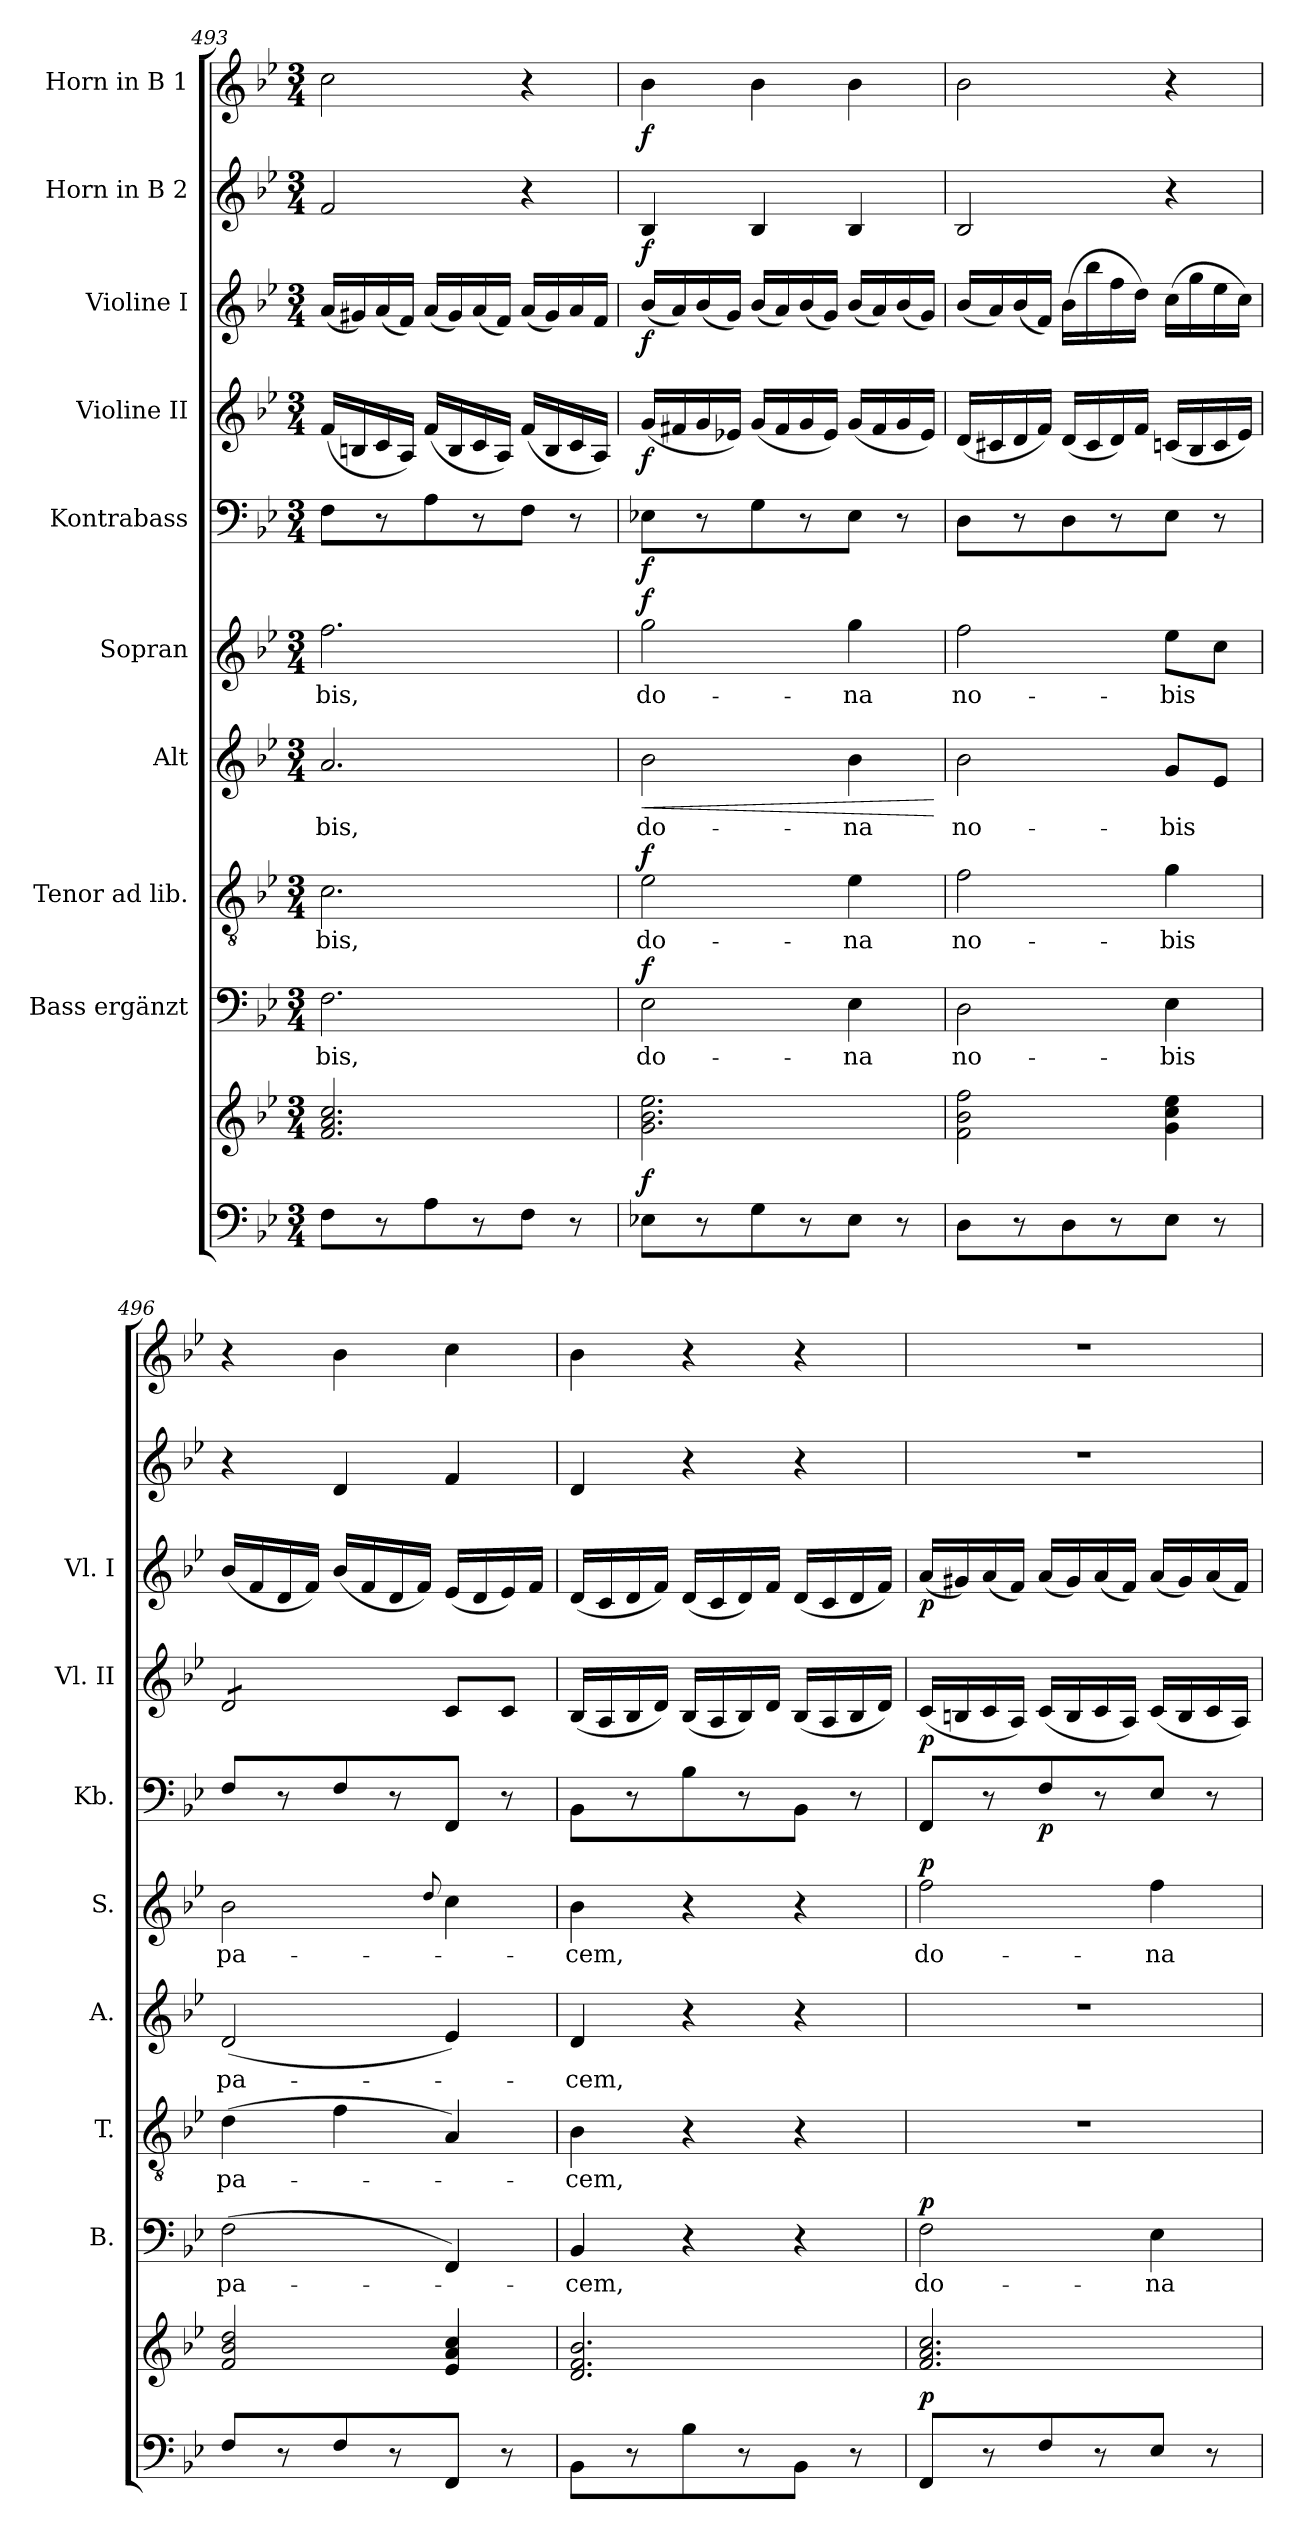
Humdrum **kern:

**kern	**kern	**dynam	**kern	**text	**dynam	**kern	**text	**dynam	**kern	**text	**dynam	**kern	**text	**dynam	**kern	**dynam	**kern	**dynam	**kern	**dynam	**kern	**dynam	**kern	**dynam
*part10	*part10	*part10	*part9	*part9	*part9	*part8	*part8	*part8	*part7	*part7	*part7	*part6	*part6	*part6	*part5	*part5	*part4	*part4	*part3	*part3	*part2	*part2	*part1	*part1
*staff11	*staff10	*staff10/11	*staff9	*staff9	*staff9	*staff8	*staff8	*staff8	*staff7	*staff7	*staff7	*staff6	*staff6	*staff6	*staff5	*staff5	*staff4	*staff4	*staff3	*staff3	*staff2	*staff2	*staff1	*staff1
*	*	*	*I"Bass ergänzt	*	*	*I"Tenor ad lib.	*	*	*I"Alt	*	*	*I"Sopran	*	*	*I"Kontrabass	*	*I"Violine II	*	*I"Violine I	*	*I"Horn in B 2	*	*I"Horn in B 1	*
*	*	*	*I'B.	*	*	*I'T.	*	*	*I'A.	*	*	*I'S.	*	*	*I'Kb.	*	*I'Vl. II	*	*I'Vl. I	*	*	*	*	*
*clefF4	*clefG2	*	*clefF4	*	*	*clefGv2	*	*	*clefG2	*	*	*clefG2	*	*	*clefF4	*	*clefG2	*	*clefG2	*	*clefG2	*	*clefG2	*
*	*	*	*	*	*	*	*	*	*	*	*	*	*	*	*ITrd7c12	*	*	*	*	*	*ITrd8c14	*	*ITrd8c14	*
*k[b-e-]	*k[b-e-]	*	*k[b-e-]	*	*	*k[b-e-]	*	*	*k[b-e-]	*	*	*k[b-e-]	*	*	*k[b-e-]	*	*k[b-e-]	*	*k[b-e-]	*	*k[b-e-]	*	*k[b-e-]	*
*B-:	*B-:	*	*B-:	*	*	*B-:	*	*	*B-:	*	*	*B-:	*	*	*B-:	*	*B-:	*	*B-:	*	*B-:	*	*B-:	*
*M3/4	*M3/4	*	*M3/4	*	*	*M3/4	*	*	*M3/4	*	*	*M3/4	*	*	*M3/4	*	*M3/4	*	*M3/4	*	*M3/4	*	*M3/4	*
=493	=493	=493	=493	=493	=493	=493	=493	=493	=493	=493	=493	=493	=493	=493	=493	=493	=493	=493	=493	=493	=493	=493	=493	=493
!	!	!	!	!LO:LY:b	!	!	!LO:LY:b	!	!	!LO:LY:b	!	!	!LO:LY:b	!	!	!	!	!	!	!	!	!	!	!
8F\L	2.f/ 2.a/ 2.cc/	.	2.F\	-bis,	.	2.c\	-bis,	.	2.a/	-bis,	.	2.ff\	-bis,	.	8FF\L	.	(<16f/LL	.	(<16a/LL	.	2F/	.	2c\	.
.	.	.	.	.	.	.	.	.	.	.	.	.	.	.	.	.	16Bn/	.	16g#X/)	.	.	.	.	.
8r	.	.	.	.	.	.	.	.	.	.	.	.	.	.	8r	.	16c/	.	(<16a/	.	.	.	.	.
.	.	.	.	.	.	.	.	.	.	.	.	.	.	.	.	.	16A/JJ)	.	16f/JJ)	.	.	.	.	.
8A\	.	.	.	.	.	.	.	.	.	.	.	.	.	.	8AA\	.	(<16f/LL	.	(<16a/LL	.	.	.	.	.
.	.	.	.	.	.	.	.	.	.	.	.	.	.	.	.	.	16B/	.	16g#/)	.	.	.	.	.
8r	.	.	.	.	.	.	.	.	.	.	.	.	.	.	8r	.	16c/	.	(<16a/	.	.	.	.	.
.	.	.	.	.	.	.	.	.	.	.	.	.	.	.	.	.	16A/JJ)	.	16f/JJ)	.	.	.	.	.
8F\J	.	.	.	.	.	.	.	.	.	.	.	.	.	.	8FF\J	.	(<16f/LL	.	(<16a/LL	.	4r	.	4r	.
.	.	.	.	.	.	.	.	.	.	.	.	.	.	.	.	.	16B/	.	16g#/)	.	.	.	.	.
8r	.	.	.	.	.	.	.	.	.	.	.	.	.	.	8r	.	16c/	.	16a/	.	.	.	.	.
.	.	.	.	.	.	.	.	.	.	.	.	.	.	.	.	.	16A/JJ)	.	16f/JJ	.	.	.	.	.
=494	=494	=494	=494	=494	=494	=494	=494	=494	=494	=494	=494	=494	=494	=494	=494	=494	=494	=494	=494	=494	=494	=494	=494	=494
!	!	!LO:DY:a=2	!	!LO:LY:b	!LO:DY:a	!	!LO:LY:b	!LO:DY:a	!	!LO:LY:b	!LO:HP:b	!	!LO:LY:b	!LO:DY:a	!	!LO:DY:b	!	!LO:DY:b	!	!LO:DY:b	!	!LO:DY:b	!	!LO:DY:b
8E-X\L	2.g\ 2.b-\ 2.ee-\	f	2E-\	do-	f	2e-\	do-	f	2b-\	do-	<	2gg\	do-	f	8EE-X\L	f	(<16g/LL	f	(<16b-/LL	f	4BB-/	f	4B-\	f
.	.	.	.	.	.	.	.	.	.	.	.	.	.	.	.	.	16f#X/	.	16a/)	.	.	.	.	.
8r	.	.	.	.	.	.	.	.	.	.	.	.	.	.	8r	.	16g/	.	(<16b-/	.	.	.	.	.
.	.	.	.	.	.	.	.	.	.	.	.	.	.	.	.	.	16e-X/JJ)	.	16g/JJ)	.	.	.	.	.
8G\	.	.	.	.	.	.	.	.	.	.	.	.	.	.	8GG\	.	(<16g/LL	.	(<16b-/LL	.	4BB-/	.	4B-\	.
.	.	.	.	.	.	.	.	.	.	.	.	.	.	.	.	.	16f#/	.	16a/)	.	.	.	.	.
8r	.	.	.	.	.	.	.	.	.	.	.	.	.	.	8r	.	16g/	.	(<16b-/	.	.	.	.	.
.	.	.	.	.	.	.	.	.	.	.	.	.	.	.	.	.	16e-/JJ)	.	16g/JJ)	.	.	.	.	.
!	!	!	!	!LO:LY:b	!	!	!LO:LY:b	!	!	!LO:LY:b	!	!	!LO:LY:b	!	!	!	!	!	!	!	!	!	!	!
8E-\J	.	.	4E-\	-na	.	4e-\	-na	.	4b-\	-na	.	4gg\	-na	.	8EE-\J	.	(<16g/LL	.	(<16b-/LL	.	4BB-/	.	4B-\	.
.	.	.	.	.	.	.	.	.	.	.	.	.	.	.	.	.	16f#/	.	16a/)	.	.	.	.	.
8r	.	.	.	.	.	.	.	.	.	.	.	.	.	.	8r	.	16g/	.	(<16b-/	.	.	.	.	.
.	.	.	.	.	.	.	.	.	.	.	.	.	.	.	.	.	16e-/JJ)	.	16g/JJ)	.	.	.	.	.
.	.	.	.	.	.	.	.	.	.	.	[	.	.	.	.	.	.	.	.	.	.	.	.	.
!!LO:PB:g=z
=495	=495	=495	=495	=495	=495	=495	=495	=495	=495	=495	=495	=495	=495	=495	=495	=495	=495	=495	=495	=495	=495	=495	=495	=495
!	!	!	!	!LO:LY:b	!	!	!LO:LY:b	!	!	!LO:LY:b	!	!	!LO:LY:b	!	!	!	!	!	!	!	!	!	!	!
8D\L	2f\ 2b-\ 2ff\	.	2D\	no-	.	2f\	no-	.	2b-\	no-	.	2ff\	no-	.	8DD\L	.	(<16d/LL	.	(<16b-/LL	.	2BB-/	.	2B-\	.
.	.	.	.	.	.	.	.	.	.	.	.	.	.	.	.	.	16c#X/	.	16a/)	.	.	.	.	.
8r	.	.	.	.	.	.	.	.	.	.	.	.	.	.	8r	.	16d/	.	(<16b-/	.	.	.	.	.
.	.	.	.	.	.	.	.	.	.	.	.	.	.	.	.	.	16f/JJ)	.	16f/JJ)	.	.	.	.	.
8D\	.	.	.	.	.	.	.	.	.	.	.	.	.	.	8DD\	.	(<16d/LL	.	(>16b-\LL	.	.	.	.	.
.	.	.	.	.	.	.	.	.	.	.	.	.	.	.	.	.	16c#/	.	16bb-\	.	.	.	.	.
8r	.	.	.	.	.	.	.	.	.	.	.	.	.	.	8r	.	16d/)	.	16ff\	.	.	.	.	.
.	.	.	.	.	.	.	.	.	.	.	.	.	.	.	.	.	16f/JJ	.	16dd\JJ)	.	.	.	.	.
!	!	!	!	!LO:LY:b	!	!	!LO:LY:b	!	!	!LO:LY:b	!	!	!LO:LY:b	!	!	!	!	!	!	!	!	!	!	!
8E-\J	4g\ 4cc\ 4ee-\	.	4E-\	-bis	.	4g\	-bis	.	8g/L	-bis	.	8ee-\L	-bis	.	8EE-\J	.	(<16cn/LL	.	(>16cc\LL	.	4r	.	4r	.
.	.	.	.	.	.	.	.	.	.	.	.	.	.	.	.	.	16B-/	.	16gg\	.	.	.	.	.
8r	.	.	.	.	.	.	.	.	8e-/J	.	.	8cc\J	.	.	8r	.	16c/	.	16ee-\	.	.	.	.	.
.	.	.	.	.	.	.	.	.	.	.	.	.	.	.	.	.	16e-/JJ)	.	16cc\JJ)	.	.	.	.	.
=496	=496	=496	=496	=496	=496	=496	=496	=496	=496	=496	=496	=496	=496	=496	=496	=496	=496	=496	=496	=496	=496	=496	=496	=496
!	!	!	!	!LO:LY:b	!	!	!LO:LY:b	!	!	!LO:LY:b	!	!	!LO:LY:b	!	!	!	!	!	!	!	!	!	!	!
*	*	*	*	*	*	*	*	*	*	*	*	*	*	*	*	*	*tremolo	*	*	*	*	*	*	*
8F/L	2f/ 2b-/ 2dd/	.	(>2F\	pa-	.	(>4d\	pa-	.	(<2d/	pa-	.	2b-\	pa-	.	8FF/L	.	8d/L	.	(<16b-/LL	.	4r	.	4r	.
.	.	.	.	.	.	.	.	.	.	.	.	.	.	.	.	.	.	.	16f/	.	.	.	.	.
8r	.	.	.	.	.	.	.	.	.	.	.	.	.	.	8r	.	8d/	.	16d/	.	.	.	.	.
.	.	.	.	.	.	.	.	.	.	.	.	.	.	.	.	.	.	.	16f/JJ)	.	.	.	.	.
8F/	.	.	.	.	.	4f\	.	.	.	.	.	.	.	.	8FF/	.	8d/	.	(<16b-/LL	.	4D/	.	4B-\	.
.	.	.	.	.	.	.	.	.	.	.	.	.	.	.	.	.	.	.	16f/	.	.	.	.	.
8r	.	.	.	.	.	.	.	.	.	.	.	.	.	.	8r	.	8d/J	.	16d/	.	.	.	.	.
*	*	*	*	*	*	*	*	*	*	*	*	*	*	*	*	*	*Xtremolo	*	*	*	*	*	*	*
.	.	.	.	.	.	.	.	.	.	.	.	.	.	.	.	.	.	.	16f/JJ)	.	.	.	.	.
.	.	.	.	.	.	.	.	.	.	.	.	8qqdd/	.	.	.	.	.	.	.	.	.	.	.	.
8FF/J	4e-/ 4a/ 4cc/	.	4FF/)	.	.	4A/)	.	.	4e-/)	.	.	4cc\	.	.	8FFF/J	.	8c/L	.	(<16e-/LL	.	4F/	.	4c\	.
.	.	.	.	.	.	.	.	.	.	.	.	.	.	.	.	.	.	.	16d/	.	.	.	.	.
8r	.	.	.	.	.	.	.	.	.	.	.	.	.	.	8r	.	8c/J	.	16e-/)	.	.	.	.	.
.	.	.	.	.	.	.	.	.	.	.	.	.	.	.	.	.	.	.	16f/JJ	.	.	.	.	.
=497	=497	=497	=497	=497	=497	=497	=497	=497	=497	=497	=497	=497	=497	=497	=497	=497	=497	=497	=497	=497	=497	=497	=497	=497
!	!	!	!	!LO:LY:b	!	!	!LO:LY:b	!	!	!LO:LY:b	!	!	!LO:LY:b	!	!	!	!	!	!	!	!	!	!	!
8BB-\L	2.d/ 2.f/ 2.b-/	.	4BB-/	-cem,	.	4B-\	-cem,	.	4d/	-cem,	.	4b-\	-cem,	.	8BBB-\L	.	(<16B-/LL	.	(<16d/LL	.	4D/	.	4B-\	.
.	.	.	.	.	.	.	.	.	.	.	.	.	.	.	.	.	16A/	.	16c/	.	.	.	.	.
8r	.	.	.	.	.	.	.	.	.	.	.	.	.	.	8r	.	16B-/	.	16d/	.	.	.	.	.
.	.	.	.	.	.	.	.	.	.	.	.	.	.	.	.	.	16d/JJ)	.	16f/JJ)	.	.	.	.	.
8B-\	.	.	4r	.	.	4r	.	.	4r	.	.	4r	.	.	8BB-\	.	(<16B-/LL	.	(<16d/LL	.	4r	.	4r	.
.	.	.	.	.	.	.	.	.	.	.	.	.	.	.	.	.	16A/	.	16c/	.	.	.	.	.
8r	.	.	.	.	.	.	.	.	.	.	.	.	.	.	8r	.	16B-/)	.	16d/)	.	.	.	.	.
.	.	.	.	.	.	.	.	.	.	.	.	.	.	.	.	.	16d/JJ	.	16f/JJ	.	.	.	.	.
8BB-\J	.	.	4r	.	.	4r	.	.	4r	.	.	4r	.	.	8BBB-\J	.	(<16B-/LL	.	(<16d/LL	.	4r	.	4r	.
.	.	.	.	.	.	.	.	.	.	.	.	.	.	.	.	.	16A/	.	16c/	.	.	.	.	.
8r	.	.	.	.	.	.	.	.	.	.	.	.	.	.	8r	.	16B-/	.	16d/	.	.	.	.	.
.	.	.	.	.	.	.	.	.	.	.	.	.	.	.	.	.	16d/JJ)	.	16f/JJ)	.	.	.	.	.
!!LO:PB:g=z
=498	=498	=498	=498	=498	=498	=498	=498	=498	=498	=498	=498	=498	=498	=498	=498	=498	=498	=498	=498	=498	=498	=498	=498	=498
!	!	!LO:DY:a=2	!	!LO:LY:b	!LO:DY:a	!	!	!	!	!	!	!	!LO:LY:b	!LO:DY:a	!	!	!	!LO:DY:b	!	!LO:DY:b	!	!	!	!
8FF/L	2.f/ 2.a/ 2.cc/	p	2F\	do-	p	2.r	.	.	2.r	.	.	2ff\	do-	p	8FFF/L	.	(<16c/LL	p	(<16a/LL	p	2.r	.	2.r	.
.	.	.	.	.	.	.	.	.	.	.	.	.	.	.	.	.	16Bn/	.	16g#X/)	.	.	.	.	.
8r	.	.	.	.	.	.	.	.	.	.	.	.	.	.	8r	.	16c/	.	(<16a/	.	.	.	.	.
.	.	.	.	.	.	.	.	.	.	.	.	.	.	.	.	.	16A/JJ)	.	16f/JJ)	.	.	.	.	.
!	!	!	!	!	!	!	!	!	!	!	!	!	!	!	!	!LO:DY:b	!	!	!	!	!	!	!	!
8F/	.	.	.	.	.	.	.	.	.	.	.	.	.	.	8FF/	p	(<16c/LL	.	(<16a/LL	.	.	.	.	.
.	.	.	.	.	.	.	.	.	.	.	.	.	.	.	.	.	16B/	.	16g#/)	.	.	.	.	.
8r	.	.	.	.	.	.	.	.	.	.	.	.	.	.	8r	.	16c/	.	(<16a/	.	.	.	.	.
.	.	.	.	.	.	.	.	.	.	.	.	.	.	.	.	.	16A/JJ)	.	16f/JJ)	.	.	.	.	.
!	!	!	!	!LO:LY:b	!	!	!	!	!	!	!	!	!LO:LY:b	!	!	!	!	!	!	!	!	!	!	!
8E-/J	.	.	4E-\	-na	.	.	.	.	.	.	.	4ff\	-na	.	8EE-/J	.	(<16c/LL	.	(<16a/LL	.	.	.	.	.
.	.	.	.	.	.	.	.	.	.	.	.	.	.	.	.	.	16B/	.	16g#/)	.	.	.	.	.
8r	.	.	.	.	.	.	.	.	.	.	.	.	.	.	8r	.	16c/	.	(<16a/	.	.	.	.	.
.	.	.	.	.	.	.	.	.	.	.	.	.	.	.	.	.	16A/JJ)	.	16f/JJ)	.	.	.	.	.
=	=	=	=	=	=	=	=	=	=	=	=	=	=	=	=	=	=	=	=	=	=	=	=	=
*-	*-	*-	*-	*-	*-	*-	*-	*-	*-	*-	*-	*-	*-	*-	*-	*-	*-	*-	*-	*-	*-	*-	*-	*-
